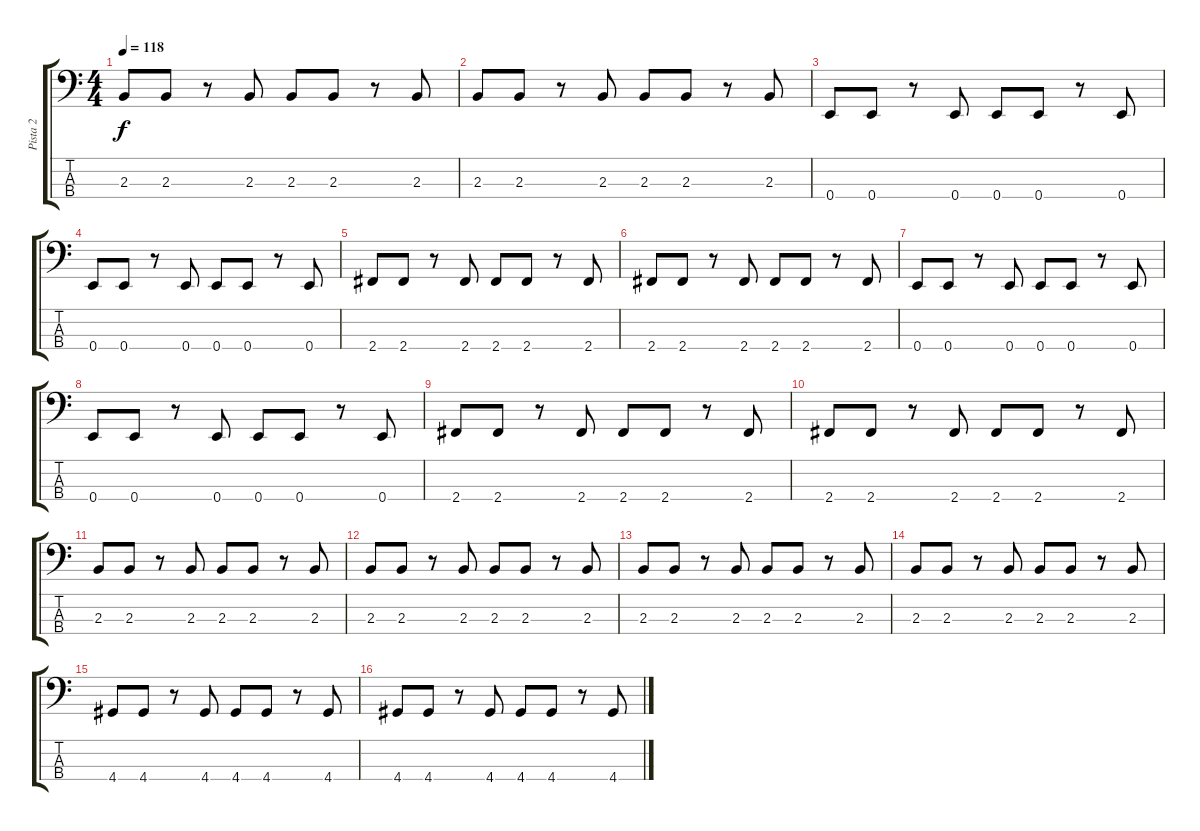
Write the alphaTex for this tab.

\track ("Pista 2" "Pista 2") {instrument electricbasspick}
\staff {score tabs}
\tuning (G2 D2 A1 E1) {hide}
\ts (4 4)
\tempo 118
\clef f4
\ks c
2.3.8{dy f} 2.3.8 r.8 2.3.8 2.3.8 2.3.8 r.8 2.3.8 |
2.3.8 2.3.8 r.8 2.3.8 2.3.8 2.3.8 r.8 2.3.8 |
0.4.8 0.4.8 r.8 0.4.8 0.4.8 0.4.8 r.8 0.4.8 |
0.4.8 0.4.8 r.8 0.4.8 0.4.8 0.4.8 r.8 0.4.8 |
2.4.8 2.4.8 r.8 2.4.8 2.4.8 2.4.8 r.8 2.4.8 |
2.4.8 2.4.8 r.8 2.4.8 2.4.8 2.4.8 r.8 2.4.8 |
0.4.8 0.4.8 r.8 0.4.8 0.4.8 0.4.8 r.8 0.4.8 |
0.4.8 0.4.8 r.8 0.4.8 0.4.8 0.4.8 r.8 0.4.8 |
2.4.8 2.4.8 r.8 2.4.8 2.4.8 2.4.8 r.8 2.4.8 |
2.4.8 2.4.8 r.8 2.4.8 2.4.8 2.4.8 r.8 2.4.8 |
2.3.8 2.3.8 r.8 2.3.8 2.3.8 2.3.8 r.8 2.3.8 |
2.3.8 2.3.8 r.8 2.3.8 2.3.8 2.3.8 r.8 2.3.8 |
2.3.8 2.3.8 r.8 2.3.8 2.3.8 2.3.8 r.8 2.3.8 |
2.3.8 2.3.8 r.8 2.3.8 2.3.8 2.3.8 r.8 2.3.8 |
4.4.8 4.4.8 r.8 4.4.8 4.4.8 4.4.8 r.8 4.4.8 |
4.4.8 4.4.8 r.8 4.4.8 4.4.8 4.4.8 r.8 4.4.8
